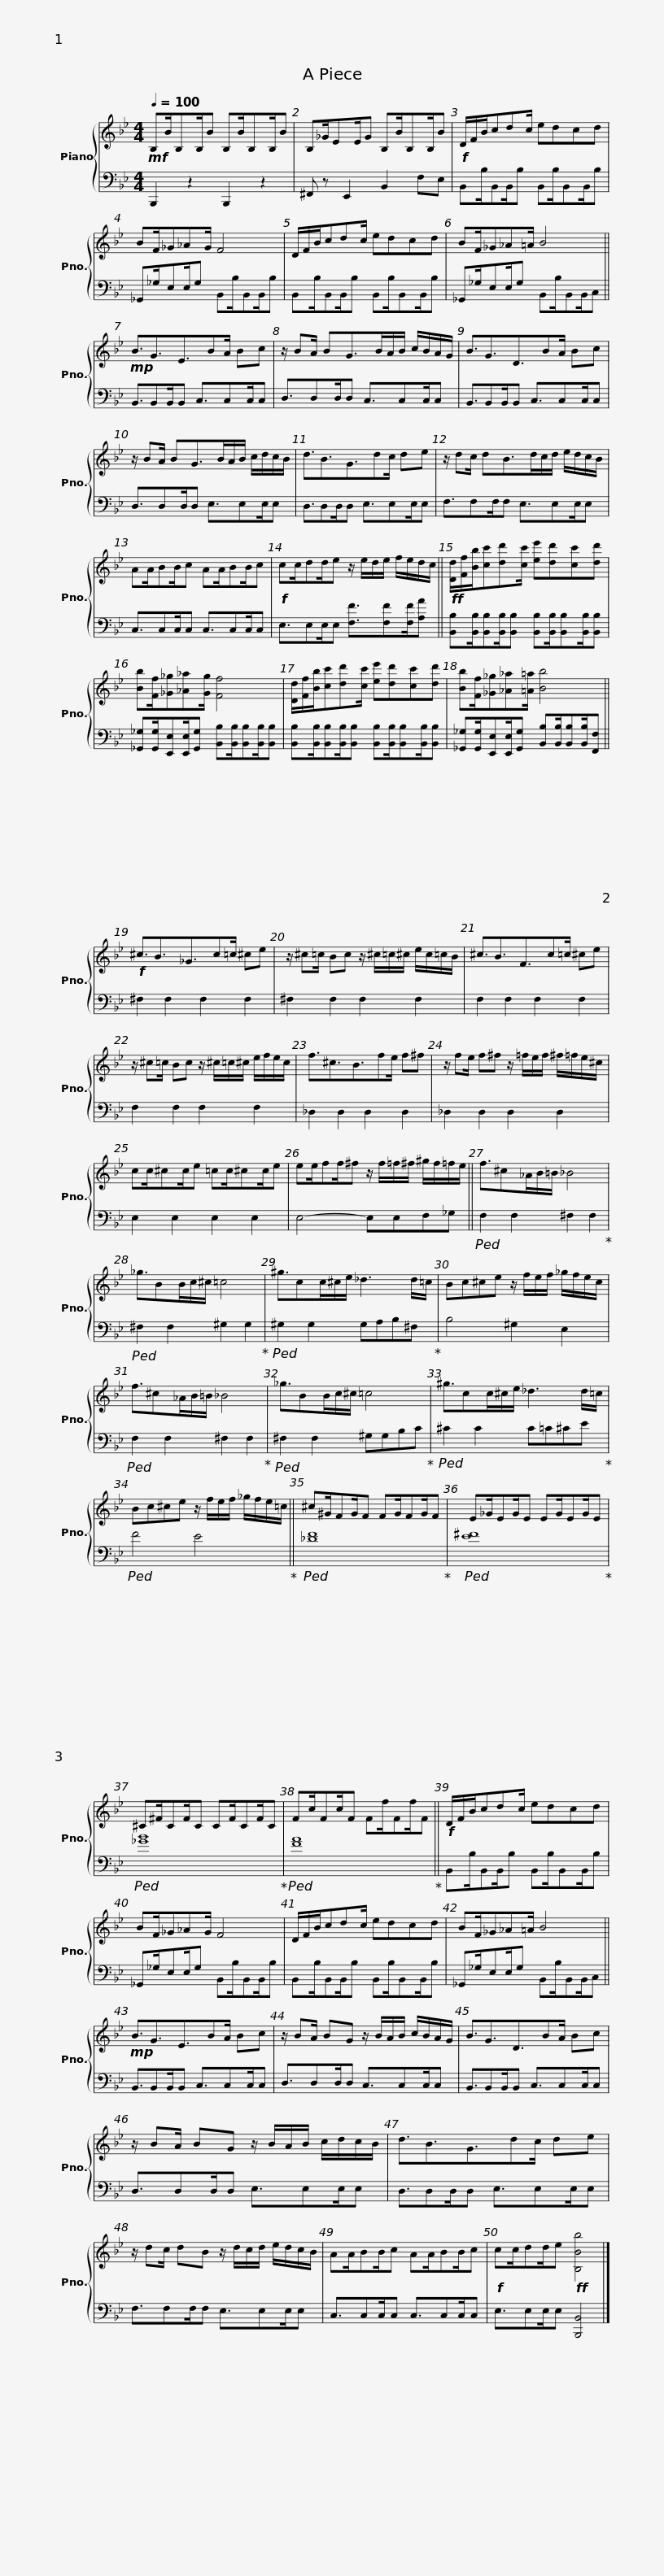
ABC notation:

X:1
%%score { 1 | 2 }
L:1/8
Q:1/4=100
M:4/4
I:linebreak $
K:Bb
V:1 treble
V:2 bass
V:1
!mf! B,B/B,B,/B B,B/B,B,/B | B,_G/EE/G B,B/B,B,/B |!f! D/F/B/cdc/ edcd |$ BF/_G_AG/ F4 | D/F/B/cdc/ edcd | %5
 BF/_G_A=A/ B4 ||$!mp! B3/2G3/2E3/2BA/ Bc | z/ BA/ BG>BA/B/ c/B/A/G/ | B3/2G3/2D3/2BA/ Bc | z/ BA/ BG>BA/B/ c/d/c/B/ |$ %10
 d3/2B3/2G3/2dc/ de | z/ dc/ dB>dc/d/ e/d/c/B/ | AA/BB/c AA/BB/c |!f! cc/dd/e z/ e/d/e/ f/e/d/c/ ||$!ff! [Dd]/[Ff]/[Bb]/[cc'][dd'][cc']/ [ee'][dd'][cc'][dd'] | %15
 [Bb][Ff]/[_G_g][_A_a][Gg]/ [Ff]4 | [Dd]/[Ff]/[Bb]/[cc'][dd'][cc']/ [ee'][dd'][cc'][dd'] |$ [Bb][Ff]/[_G_g][_A_a][=A=a]/ [Bb]4 ||!f! ^c3/2B3/2_G3/2c=c/ ^ce | z/ ^c=c/ Bc z/ ^c/=c/^c/ e/c/=c/B/ |$ %20
 ^c3/2B3/2F3/2c=c/ ^ce | z/ ^c=c/ Bc z/ ^c/=c/^c/ e/f/e/c/ | f3/2^c3/2B3/2fe/ f^f |$ z/ fe/ f^f z/ =f/e/f/ ^f/=f/e/^c/ | cc/^cc/e =cc/^cc/e | %25
 ee/ff/^f z/ f/=f/^f/ ^g/f/=f/e/ ||$ f3/2^c_A/B/=B/ _B4 | _g3/2BB/c/^c/ =c4 | ^g3/2cc/^c/e/ _d3 d/=c/ |$ Bc^ce z/ f/e/f/ _g/f/e/c/ | %30
 f3/2^c_A/B/=B/ _B4 | _g3/2BB/c/^c/ =c4 |$ ^g3/2cc/^c/e/ _d3 d/=c/ | Bc^ce z/ f/e/f/ _g/f/e/=c/ || ^c^G/FG/F FG/FG/F |$ %35
 E_G/EG/E EG/EG/E | ^C^F/CF/C CF/CF/C | Fc/Fc/F Ff/Ff/F ||!f! D/F/B/cdc/ edcd |$ BF/_G_AG/ F4 | %40
 D/F/B/cdc/ edcd | BF/_G_A=A/ B4 ||$!mp! B3/2G3/2E3/2BA/ Bc | z/ BA/ BG z/ B/A/B/ c/B/A/G/ | B3/2G3/2D3/2BA/ Bc | %45
 z/ BA/ BG z/ B/A/B/ c/d/c/B/ |$ d3/2B3/2G3/2dc/ de | z/ dc/ dB z/ d/c/d/ e/d/c/B/ | AA/BB/c AA/BB/c |!f! cc/dd/e!ff! [B,Bb]4 |] %50
V:2
 B,,,2 z2 B,,,2 z2 | ^F,, z E,,2 B,,2 F,E, | B,,B,/B,,B,,/B, B,,B,/B,,B,,/B, |$ _G,,_G,/E,E,/G, B,,B,/B,,B,,/B, | B,,B,/B,,B,,/B, B,,B,/B,,B,,/B, | %5
 _G,,_G,/E,E,/G, B,,B,/B,,B,,/C, ||$ B,,3/2B,,B,,/B,, C,3/2C,C,/C, | D,3/2D,D,/D, C,3/2C,C,/C, | B,,3/2B,,B,,/B,, C,3/2C,C,/C, | D,3/2D,D,/D, E,3/2E,E,/E, |$ %10
 D,3/2D,D,/D, E,3/2E,E,/E, | F,3/2F,F,/F, E,3/2E,E,/E, | C,3/2C,C,/C, C,3/2C,C,/C, | E,3/2E,E,/E, [F,F]3/2[F,F][F,F]/[A,A] ||$ [B,,B,][B,,B,]/[B,,B,][B,,B,]/[B,,B,] [B,,B,][B,,B,]/[B,,B,][B,,B,]/[B,,B,] | %15
 [_G,,_G,][G,,G,]/[E,,E,][E,,E,]/[G,,G,] [B,,B,][B,,B,]/[B,,B,][B,,B,]/[B,,B,] | [B,,B,][B,,B,]/[B,,B,][B,,B,]/[B,,B,] [B,,B,][B,,B,]/[B,,B,][B,,B,]/[B,,B,] |$ [_G,,_G,][G,,G,]/[E,,E,][E,,E,]/[G,,G,] [B,,B,][B,,B,]/[B,,B,][B,,B,]/[F,,F,] || ^F,2 F,2 F,2 F,2 | ^F,2 F,2 F,2 F,2 |$ %20
 F,2 F,2 F,2 F,2 | F,2 F,2 F,2 F,2 | _D,2 D,2 D,2 D,2 |$ _D,2 D,2 D,2 D,2 | E,2 E,2 E,2 E,2 | %25
 E,4- E,E,F,_G, ||$!ped! F,2 F,2 ^F,2 F,2!ped-up! |!ped! ^F,2 F,2 ^G,2 G,2!ped-up! |!ped! ^G,2 G,2 G,A,B,^F,!ped-up! |$ B,4 ^G,2 E,2 | %30
!ped! F,2 F,2 ^F,2 F,2!ped-up! |!ped! ^F,2 F,2 ^G,G,B,C!ped-up! |$!ped! ^C2 C2 C=C^CE!ped-up! |!ped! F4 E4!ped-up! ||!ped! [_DF]8!ped-up! |$ %35
!ped! [E^F]8!ped-up! |!ped! [_GB]8!ped-up! |!ped! [FA]8!ped-up! || B,,B,/B,,B,,/B, B,,B,/B,,B,,/B, |$ _G,,_G,/E,E,/G, B,,B,/B,,B,,/B, | %40
 B,,B,/B,,B,,/B, B,,B,/B,,B,,/B, | _G,,_G,/E,E,/G, B,,B,/B,,B,,/C, ||$ B,,3/2B,,B,,/B,, C,3/2C,C,/C, | D,3/2D,D,/D, C,3/2C,C,/C, | B,,3/2B,,B,,/B,, C,3/2C,C,/C, | %45
 D,3/2D,D,/D, E,3/2E,E,/E, |$ D,3/2D,D,/D, E,3/2E,E,/E, | F,3/2F,F,/F, E,3/2E,E,/E, | C,3/2C,C,/C, C,3/2C,C,/C, | E,3/2E,E,/E, [B,,,B,,]4 |] %50
